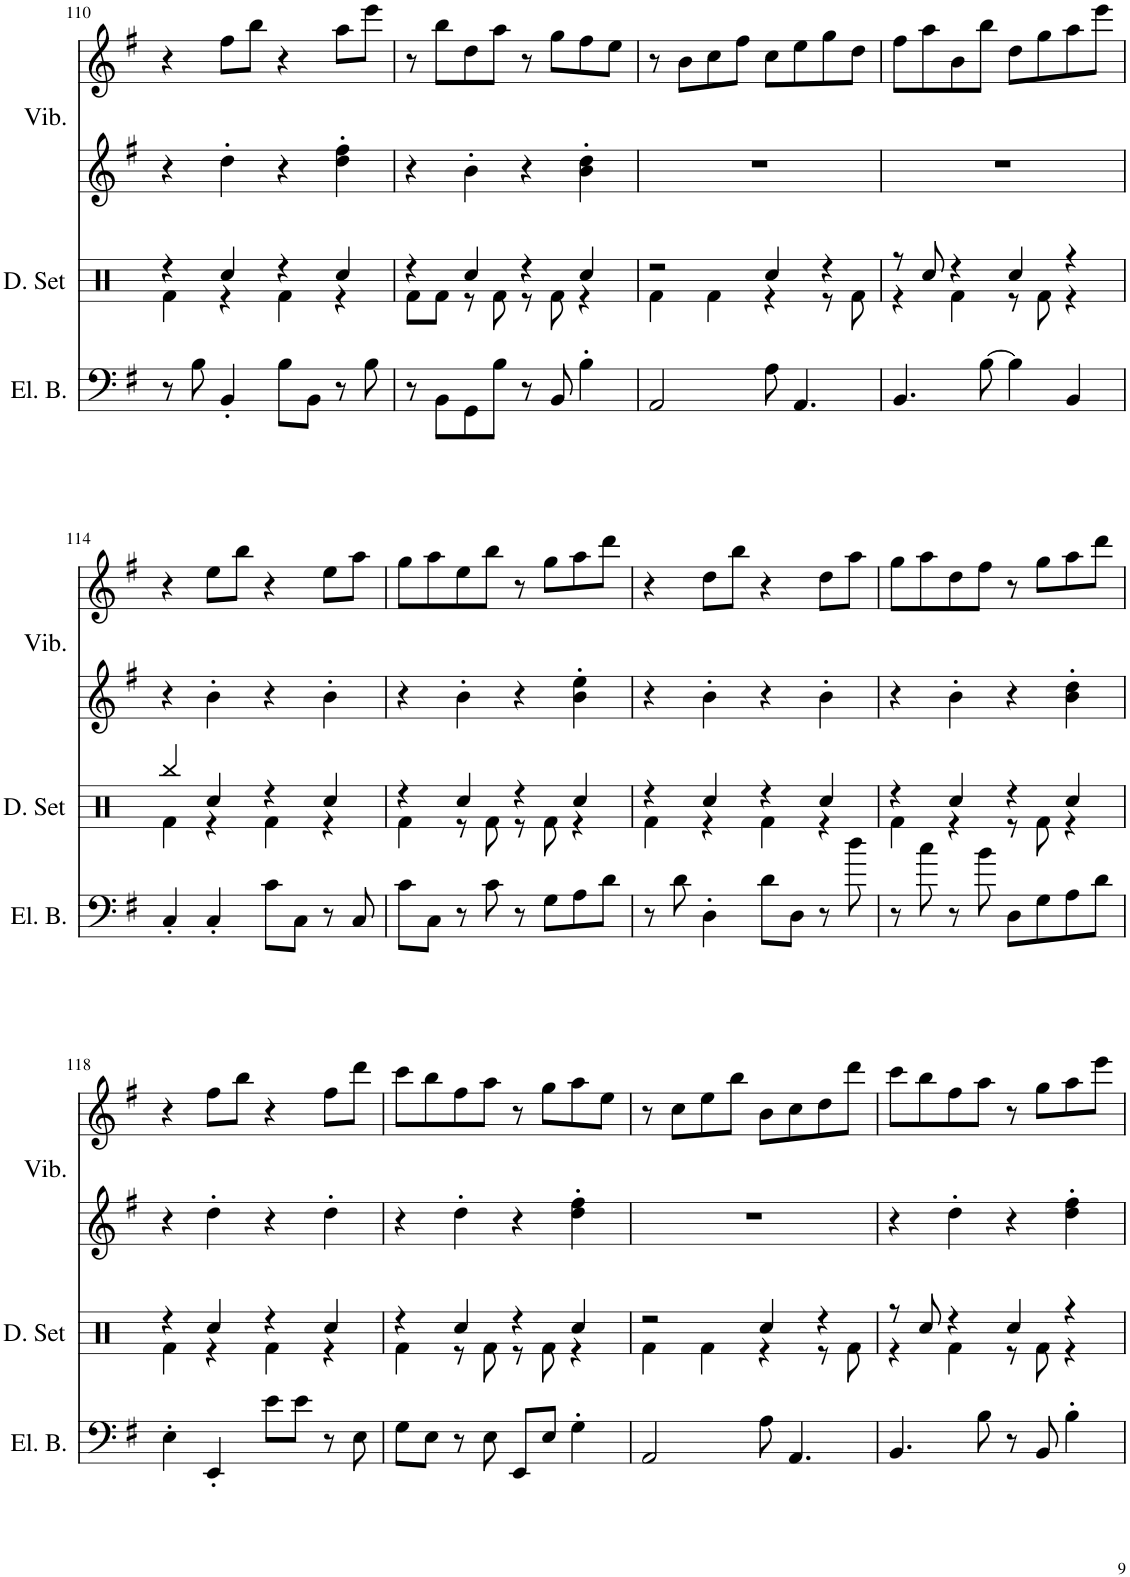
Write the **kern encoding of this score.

**kern	**kern	**kern	**kern
*part3	*part2	*part1	*part1
*staff4	*staff3	*staff2	*staff1
*I"Electric Bass, Bass	*I"Drumset, Drums	*I"Vibraphone, Vibraphone	*
*I'El. B.	*I'D. Set	*I'Vib.	*
!!LO:PB:g=z
*clefF4	*clefX	*clefG2	*clefG2
*Trd7c12	*	*	*
*k[f#]	*k[]	*k[f#]	*k[f#]
*M4/4	*M4/4	*M4/4	*M4/4
=110	=110	=110	=110
*	*^	*	*
8r	4r	4Rf\	4r	4r
8B\	.	.	.	.
4BB'/	4Rcc/	4r	4dd'\	8ff#\L
.	.	.	.	8bb\J
8B\L	4r	4Rf\	4r	4r
8BB\J	.	.	.	.
8r	4Rcc/	4r	4dd\' 4ff#\'	8aa\L
8B\	.	.	.	8eee\J
=111	=111	=111	=111	=111
8r	4r	8Rf\L	4r	8r
8BB\L	.	8Rf\J	.	8bb\L
8GG\	4Rcc/	8r	4b'\	8dd\
8B\J	.	8Rf\	.	8aa\J
8r	4r	8r	4r	8r
8BB/	.	8Rf\	.	8gg\L
4B'\	4Rcc/	4r	4b\' 4dd\'	8ff#\
.	.	.	.	8ee\J
=112	=112	=112	=112	=112
2AA/	2r	4Rf\	1r	8r
.	.	.	.	8b\L
.	.	4Rf\	.	8cc\
.	.	.	.	8ff#\J
8A\	4Rcc/	4r	.	8cc\L
4.AA/	.	.	.	8ee\
.	4r	8r	.	8gg\
.	.	8Rf\	.	8dd\J
=113	=113	=113	=113	=113
4.BB/	8r	4r	1r	8ff#\L
.	8Rcc/	.	.	8aa\
.	4r	4Rf\	.	8b\
[8B\	.	.	.	8bb\J
4B\]	4Rcc/	8r	.	8dd\L
.	.	8Rf\	.	8gg\
4BB/	4r	4r	.	8aa\
.	.	.	.	8eee\J
!!LO:LB:g=z
=114	=114	=114	=114	=114
4C'/	4Rbb/	4Rf\	4r	4r
4C'/	4Rcc/	4r	4b'\	8ee\L
.	.	.	.	8bb\J
8c\L	4r	4Rf\	4r	4r
8C\J	.	.	.	.
8r	4Rcc/	4r	4b'\	8ee\L
8C/	.	.	.	8aa\J
=115	=115	=115	=115	=115
8c\L	4r	4Rf\	4r	8gg\L
8C\J	.	.	.	8aa\
8r	4Rcc/	8r	4b'\	8ee\
8c\	.	8Rf\	.	8bb\J
8r	4r	8r	4r	8r
8G\L	.	8Rf\	.	8gg\L
8A\	4Rcc/	4r	4b\' 4ee\'	8aa\
8d\J	.	.	.	8ddd\J
=116	=116	=116	=116	=116
8r	4r	4Rf\	4r	4r
8d\	.	.	.	.
4D'\	4Rcc/	4r	4b'\	8dd\L
.	.	.	.	8bb\J
8d\L	4r	4Rf\	4r	4r
8D\J	.	.	.	.
8r	4Rcc/	4r	4b'\	8dd\L
8dd\	.	.	.	8aa\J
=117	=117	=117	=117	=117
8r	4r	4Rf\	4r	8gg\L
8cc\	.	.	.	8aa\
8r	4Rcc/	4r	4b'\	8dd\
8b\	.	.	.	8ff#\J
8D\L	4r	8r	4r	8r
8G\	.	8Rf\	.	8gg\L
8A\	4Rcc/	4r	4b\' 4dd\'	8aa\
8d\J	.	.	.	8ddd\J
!!LO:LB:g=z
=118	=118	=118	=118	=118
4E'\	4r	4Rf\	4r	4r
4EE'/	4Rcc/	4r	4dd'\	8ff#\L
.	.	.	.	8bb\J
8e\L	4r	4Rf\	4r	4r
8e\J	.	.	.	.
8r	4Rcc/	4r	4dd'\	8ff#\L
8E\	.	.	.	8ddd\J
=119	=119	=119	=119	=119
8G\L	4r	4Rf\	4r	8ccc\L
8E\J	.	.	.	8bb\
8r	4Rcc/	8r	4dd'\	8ff#\
8E\	.	8Rf\	.	8aa\J
8EE/L	4r	8r	4r	8r
8E/J	.	8Rf\	.	8gg\L
4G'\	4Rcc/	4r	4dd\' 4ff#\'	8aa\
.	.	.	.	8ee\J
=120	=120	=120	=120	=120
2AA/	2r	4Rf\	1r	8r
.	.	.	.	8cc\L
.	.	4Rf\	.	8ee\
.	.	.	.	8bb\J
8A\	4Rcc/	4r	.	8b\L
4.AA/	.	.	.	8cc\
.	4r	8r	.	8dd\
.	.	8Rf\	.	8ddd\J
=121	=121	=121	=121	=121
4.BB/	8r	4r	4r	8ccc\L
.	8Rcc/	.	.	8bb\
.	4r	4Rf\	4dd'\	8ff#\
8B\	.	.	.	8aa\J
8r	4Rcc/	8r	4r	8r
8BB/	.	8Rf\	.	8gg\L
4B'\	4r	4r	4dd\' 4ff#\'	8aa\
.	.	.	.	8eee\J
*	*v	*v	*	*
=	=	=	=
*-	*-	*-	*-
